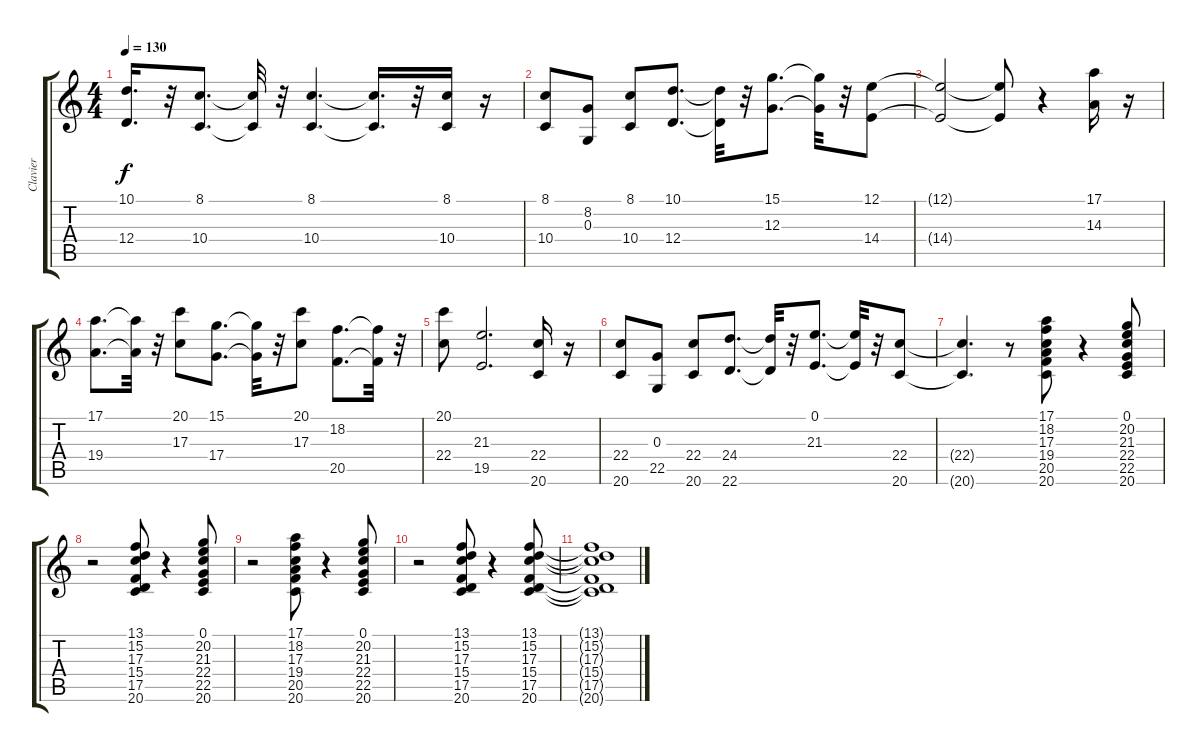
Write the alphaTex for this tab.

\track ("Clavier" "Clavier") {instrument lead2sawtooth}
\staff {score tabs}
\tuning (E4 B3 G3 D3 A2 E2) {hide}
\ts (4 4)
\tempo 130
\clef g2
\ks c
(10.1{t} 12.4{t}).16{d dy f} r.32 (8.1 10.4).8{d} (8.1{t} 10.4{t}).32 r.32 (8.1 10.4).4{d} (8.1{t} 10.4{t}).16{d} r.32 (8.1 10.4).16 r.16 |
(8.1 10.4).8 (8.2 0.3).8 (8.1 10.4).8 (10.1 12.4).8{d} (10.1{t} 12.4{t}).32 r.32 (15.1 12.3).8{d} (15.1{t} 12.3{t}).32 r.32 (12.1 14.4).8 |
(12.1{t} 14.4{t}).2 (12.1{t} 14.4{t}).8 r.4 (17.1 14.3).16 r.16 |
(17.1 19.4).8{d} (17.1{t} 19.4{t}).32 r.32 (20.1 17.3).8 (15.1 17.4).8{d} (15.1{t} 17.4{t}).32 r.32 (20.1 17.3).8 (18.2 20.5).8{d} (18.2{t} 20.5{t}).32 r.32 |
(20.1 22.4).8 (21.3 19.5).2{d} (22.4 20.6).16 r.16 |
(22.4 20.6).8 (0.3 22.5).8 (22.4 20.6).8 (24.4 22.6).8{d} (24.4{t} 22.6{t}).32 r.32 (0.1 21.3).8{d} (0.1{t} 21.3{t}).32 r.32 (22.4 20.6).8 |
(22.4{t} 20.6{t}).4{d} r.8 (17.1 18.2 17.3 19.4 20.5 20.6).8 r.4 (0.1 20.2 21.3 22.4 22.5 20.6).8 |
r.2 (13.1 15.2 17.3 15.4 17.5 20.6).8 r.4 (0.1 20.2 21.3 22.4 22.5 20.6).8 |
r.2 (17.1 18.2 17.3 19.4 20.5 20.6).8 r.4 (0.1 20.2 21.3 22.4 22.5 20.6).8 |
r.2 (13.1 15.2 17.3 15.4 17.5 20.6).8 r.4 (13.1 15.2 17.3 15.4 17.5 20.6).8 |
(13.1{t} 15.2{t} 17.3{t} 15.4{t} 17.5{t} 20.6{t}).1
